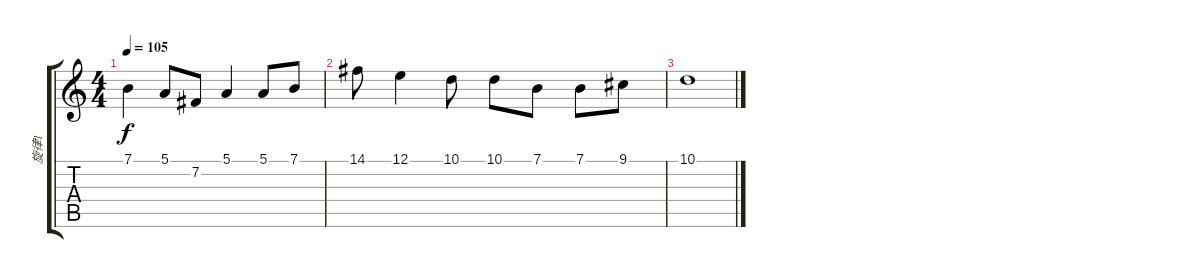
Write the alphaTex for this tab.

\track ("旋律1" "旋律1") {instrument harmonica}
\staff {score tabs}
\tuning (E4 B3 G3 D3 A2 E2) {hide}
\ts (4 4)
\tempo 105
\clef g2
\ks c
7.1.4{dy f} 5.1.8 7.2.8 5.1.4 5.1.8 7.1.8 |
14.1.8 12.1.4 10.1.8 10.1.8 7.1.8 7.1.8 9.1.8 |
10.1.1
